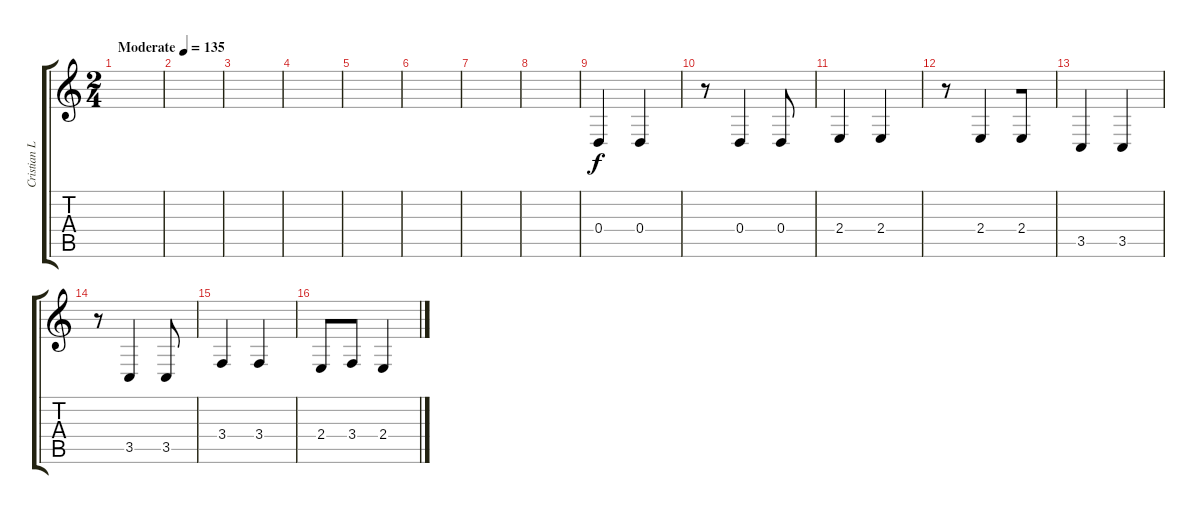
\track ("Cristian Lorenz / Keyboard 1" "Cristian L") {instrument synthbrass1}
\staff {score tabs}
\tuning (E4 B3 G3 D3 A2 E2) {hide}
\ts (2 4)
\tempo (135 "Moderate")
\clef g2
\ks c
|
|
|
|
|
|
|
|
0.4.4 0.4.4 |
r.8 0.4.4 0.4.8 |
2.4.4 2.4.4 |
r.8 2.4.4{beam merge} 2.4.8 |
3.5.4 3.5.4 |
r.8 3.5.4 3.5.8 |
3.4.4 3.4.4 |
2.4.8 3.4.8 2.4.4
